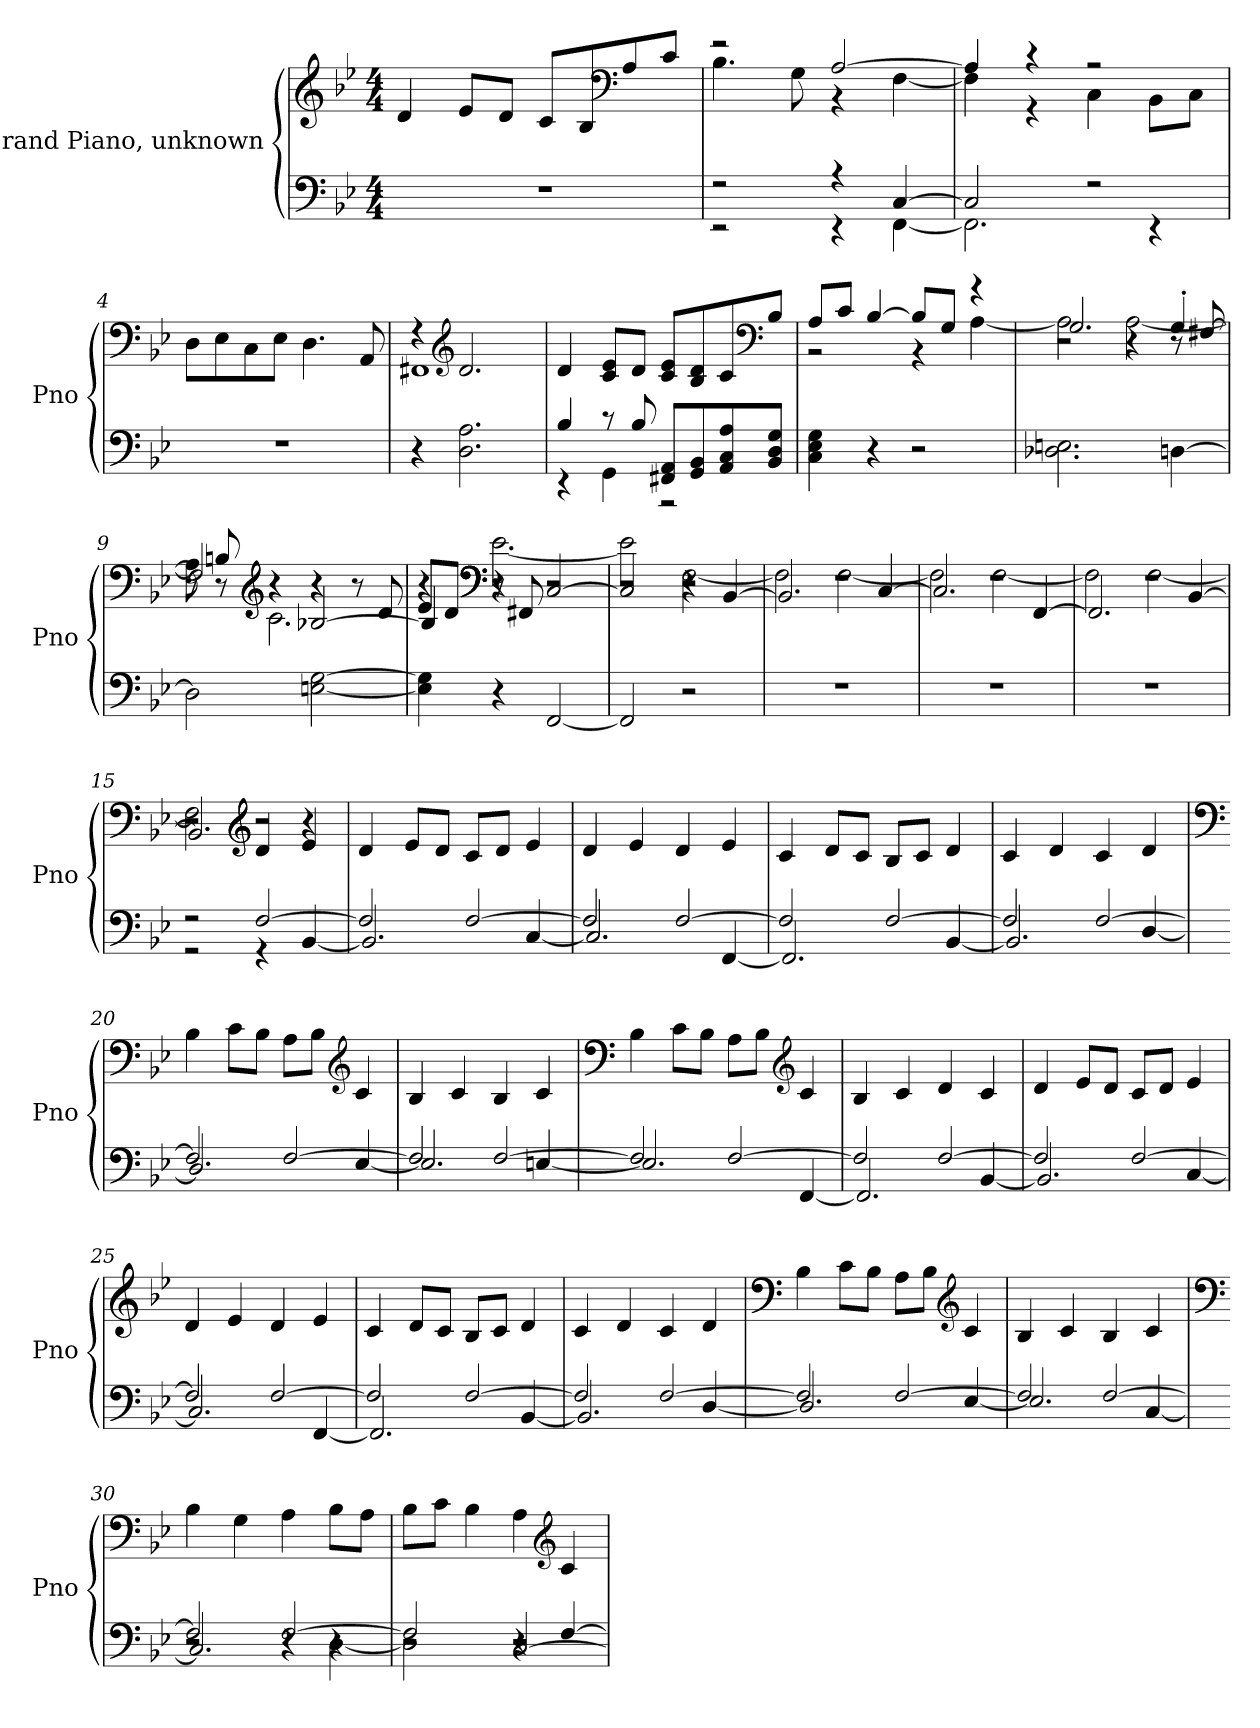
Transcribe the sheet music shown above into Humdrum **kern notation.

**kern	**kern
*part1	*part1
*staff2	*staff1
*I"Grand Piano, unknown	*
*I'Pno	*
*clefF4	*clefG2
*k[b-e-]	*k[b-e-]
*M4/4	*M4/4
*MM120	*MM120
=1	=1
1r	4d/
.	8e-/L
.	8d/J
.	8c/L
.	8B-/
*	*clefF4
.	8A/
.	8c/J
=2	=2
*^	*^
2r	2r	2r	4.B-\
.	.	.	8G\
4r	4r	[2A/	4r
[4C/	[4FF\	.	[4F\
=3	=3	=3	=3
2C/]	2.FF\]	4A/]	4F\]
.	.	4r	4r
2r	.	2r	4C\
.	4r	.	8BB-\L
.	.	.	8C\J
*v	*v	*	*
*	*v	*v
=4	=4
1r	8D\L
.	8E-\
.	8C\
.	8E-\J
.	4.D\
.	8AA/
=5	=5
*	*^
4r	4r	1FF#X
*	*clefG2	*
2.D\ 2.A\	2.d/	.
*	*v	*v
!!LO:LB:g=z
=6	=6
*^	*
4B-/	4r	4d/
8r	4GG\	8c/ 8e-/L
8B-/	.	8d/J
8FF#X/ 8AA/L	2r	8c/ 8e-/L
8GG/ 8BB-/	.	8B-/ 8d/
8AA/ 8C/ 8A/	.	8c/
*	*	*clefF4
8BB-/ 8D/ 8G/J	.	8B-/J
*v	*v	*
=7	=7
*	*^
4C\ 4E-\ 4G\	8A/L	2r
.	8c/J	.
4r	[4B-/	.
2r	8B-/L]	4r
.	8G/J	.
.	4r	[4A\
=8	=8	=8
*	*	*^
2.D-X\ 2.En\	2r	2A\]	2.G/
.	4r	[2A\	.
[4Dn\	4G'/	.	8r
.	.	.	[8F#X/
=9	=9	=9	=9
2D\]	8r	8A\]	2F#/]
.	8Bn/	8r	.
*	*clefG2	*	*
.	4r	2.c\	.
[2En\ [2G\	4r	.	[2B-X/
.	8r	.	.
.	8d/	.	.
!!LO:LB:g=z	!!	!!
=10	=10	=10	=10
4E\] 4G\]	8e-/L	4r	4B-/]
.	8d/J	.	.
*	*clefF4	*	*
4r	8r	[2.e-\	4r
.	8FF#X/	.	.
[2FF/	[2C/	.	2r
=11	=11	=11	=11
2FF/]	2C/]	2e-\]	2r
2r	2r	[2F\	4r
.	.	.	[4BB-/
=12	=12	=12	=12
1r	1r	2F\]	2.BB-/]
.	.	[2F\	.
.	.	.	[4C/
=13	=13	=13	=13
1r	1r	2F\]	2.C/]
.	.	[2F\	.
.	.	.	[4FF/
=14	=14	=14	=14
1r	1r	2F\]	2.FF/]
.	.	[2F\	.
.	.	.	[4BB-/
=15	=15	=15	=15
*^	*	*	*
2r	2r	2r	2F\]	2.BB-/]
*	*	*clefG2	*	*
[2F/	4r	4d/	2r	.
.	[4BB-/	4e-/	.	4r
*	*	*v	*v	*v
=16	=16	=16
2F/]	2.BB-/]	4d/
.	.	8e-/L
.	.	8d/J
[2F/	.	8c/L
.	.	8d/J
.	[4C/	4e-/
!!LO:LB:g=z
=17	=17	=17
2F/]	2.C/]	4d/
.	.	4e-/
[2F/	.	4d/
.	[4FF/	4e-/
=18	=18	=18
2F/]	2.FF/]	4c/
.	.	8d/L
.	.	8c/J
[2F/	.	8B-/L
.	.	8c/J
.	[4BB-/	4d/
=19	=19	=19
2F/]	2.BB-/]	4c/
.	.	4d/
[2F/	.	4c/
.	[4D/	4d/
=20	=20	=20
*	*	*clefF4
2F/]	2.D/]	4B-\
.	.	8c\L
.	.	8B-\J
[2F/	.	8A\L
.	.	8B-\J
*	*	*clefG2
.	[4E-/	4c/
=21	=21	=21
2F/]	2.E-/]	4B-/
.	.	4c/
[2F/	.	4B-/
.	[4En/	4c/
=22	=22	=22
*	*	*clefF4
2F/]	2.E/]	4B-\
.	.	8c\L
.	.	8B-\J
[2F/	.	8A\L
.	.	8B-\J
*	*	*clefG2
.	[4FF/	4c/
!!LO:LB:g=z
=23	=23	=23
2F/]	2.FF/]	4B-/
.	.	4c/
[2F/	.	4d/
.	[4BB-/	4c/
=24	=24	=24
2F/]	2.BB-/]	4d/
.	.	8e-/L
.	.	8d/J
[2F/	.	8c/L
.	.	8d/J
.	[4C/	4e-/
=25	=25	=25
2F/]	2.C/]	4d/
.	.	4e-/
[2F/	.	4d/
.	[4FF/	4e-/
=26	=26	=26
2F/]	2.FF/]	4c/
.	.	8d/L
.	.	8c/J
[2F/	.	8B-/L
.	.	8c/J
.	[4BB-/	4d/
=27	=27	=27
2F/]	2.BB-/]	4c/
.	.	4d/
[2F/	.	4c/
.	[4D/	4d/
=28	=28	=28
*	*	*clefF4
2F/]	2.D/]	4B-\
.	.	8c\L
.	.	8B-\J
[2F/	.	8A\L
.	.	8B-\J
*	*	*clefG2
.	[4E-/	4c/
!!LO:LB:g=z
=29	=29	=29
2F/]	2.E-/]	4B-/
.	.	4c/
[2F/	.	4B-/
.	[4C/	4c/
*v	*v	*
=30	=30
*	*clefF4
*^	*
*	*^	*
2F/]	2r	2.C/]	4B-\
.	.	.	4G\
[2F/	4r	.	4A\
.	[4D\	4r	8B-\L
.	.	.	8A\J
=31	=31	=31	=31
2F/]	2D\]	2r	8B-\L
.	.	.	8c\J
.	.	.	4B-\
[2C/	2r	4r	4A\
*	*	*	*clefG2
.	.	[4F/	4c/
*v	*v	*v	*
=	=
*-	*-
